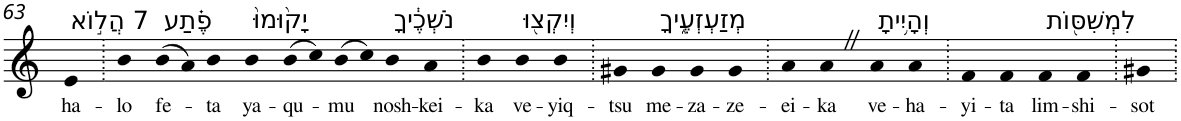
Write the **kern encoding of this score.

**kern	**text
*part1	*part1
*staff1	*staff1
*I"Piano	*
*I'Pno	*
!!LO:PB:g=z
*clefG2	*
*k[]	*
=63	=63
!LO:TX:a:t=7 הֲל֣וֹא	!
!	!LO:LY:b
4e	ha-
=64.	=64.
!	!LO:LY:b
4b	-lo
!LO:TX:a:t=פֶ֗תַע	!
!	!LO:LY:b
(>8b	fe-
8a)	.
!	!LO:LY:b
4b	-ta
!LO:TX:a:t=יָק֙וּמוּ֙	!
!	!LO:LY:b
4b	ya-
!	!LO:LY:b
(>8b	-qu-
8cc)	.
!	!LO:LY:b
(>8b	-mu
8cc)	.
!LO:TX:a:t=נֹשְׁכֶ֔יךָ	!
!	!LO:LY:b
4b	nosh-
!	!LO:LY:b
4a	-kei-
=65.	=65.
!	!LO:LY:b
4b	-ka
!LO:TX:a:t=וְיִקְצ֖וּ	!
!	!LO:LY:b
4b	ve-
!	!LO:LY:b
4b	-yiq-
=66.	=66.
!	!LO:LY:b
4g#X	-tsu
!LO:TX:a:t=מְזַעְזְעֶ֑יךָ	!
!	!LO:LY:b
4g#	me-
!	!LO:LY:b
4g#	-za-
!	!LO:LY:b
4g#	-ze-
=67.	=67.
!	!LO:LY:b
4a	-ei-
!	!LO:LY:b
4aZ	-ka
!LO:TX:a:t=וְהָיִ֥יתָ	!
!	!LO:LY:b
4a	ve-
!	!LO:LY:b
4a	-ha-
=68.	=68.
!	!LO:LY:b
4f	-yi-
!	!LO:LY:b
4f	-ta
!LO:TX:a:t=לִמְשִׁסּ֖וֹת	!
!	!LO:LY:b
4f	lim-
!	!LO:LY:b
4f	-shi-
=69.	=69.
!	!LO:LY:b
4g#X	-sot
=.	=.
*-	*-
